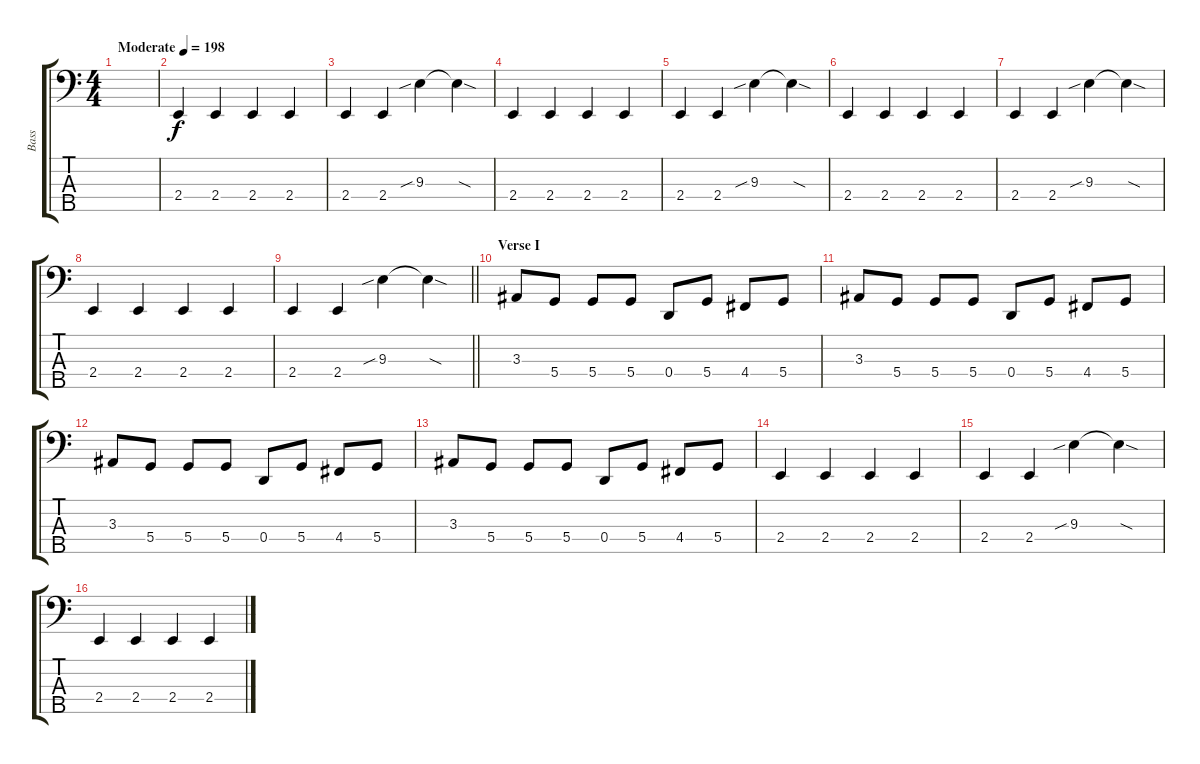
\track ("Bass" "Bass") {instrument electricbasspick}
\staff {score tabs}
\tuning (F2 C2 G1 D1 A0) {hide}
\ts (4 4)
\tempo (198 "Moderate")
\clef f4
\ks c
|
2.4.4 2.4.4 2.4.4 2.4.4 |
2.4.4 2.4.4 9.3{sib}.4 9.3{sod t}.4 |
2.4.4 2.4.4 2.4.4 2.4.4 |
2.4.4 2.4.4 9.3{sib}.4 9.3{sod t}.4 |
2.4.4 2.4.4 2.4.4 2.4.4 |
2.4.4 2.4.4 9.3{sib}.4 9.3{sod t}.4 |
2.4.4 2.4.4 2.4.4 2.4.4 |
\barLineRight lightlight
2.4.4 2.4.4 9.3{sib}.4 9.3{sod t}.4 |
\section ("" "Verse I")
3.3.8 5.4.8 5.4.8 5.4.8 0.4.8 5.4.8 4.4.8 5.4.8 |
3.3.8 5.4.8 5.4.8 5.4.8 0.4.8 5.4.8 4.4.8 5.4.8 |
3.3.8 5.4.8 5.4.8 5.4.8 0.4.8 5.4.8 4.4.8 5.4.8 |
3.3.8 5.4.8 5.4.8 5.4.8 0.4.8 5.4.8 4.4.8 5.4.8 |
2.4.4 2.4.4 2.4.4 2.4.4 |
2.4.4 2.4.4 9.3{sib}.4 9.3{sod t}.4 |
2.4.4 2.4.4 2.4.4 2.4.4
